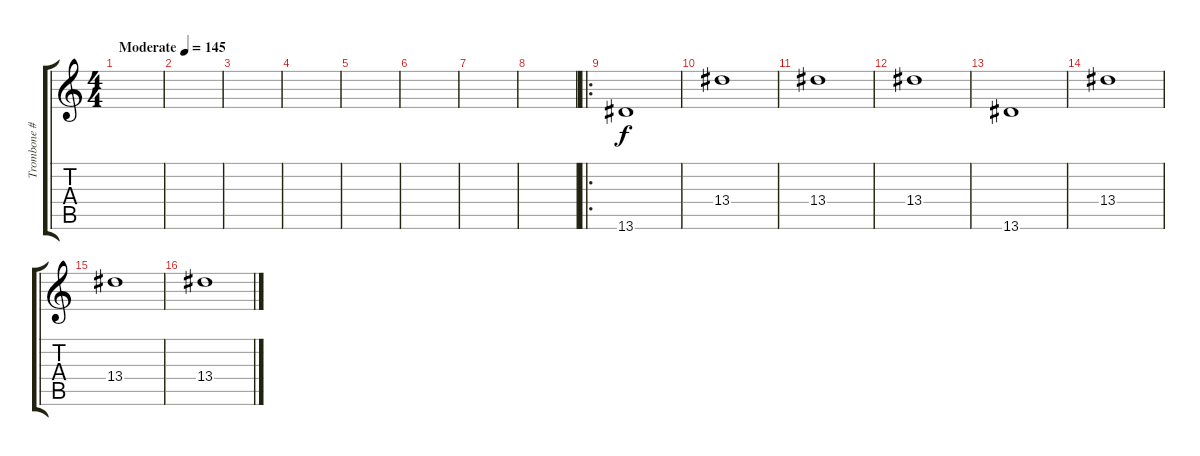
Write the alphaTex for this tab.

\track ("Trombone #1" "Trombone #") {instrument trombone}
\staff {score tabs}
\tuning (E5 B4 G4 D4 A3 D3) {hide}
\ts (4 4)
\tempo (145 "Moderate")
\clef g2
\ks c
|
|
|
|
|
|
|
|
\ro
13.6.1 |
13.4.1 |
13.4.1 |
13.4.1 |
13.6.1 |
13.4.1 |
13.4.1 |
13.4.1
